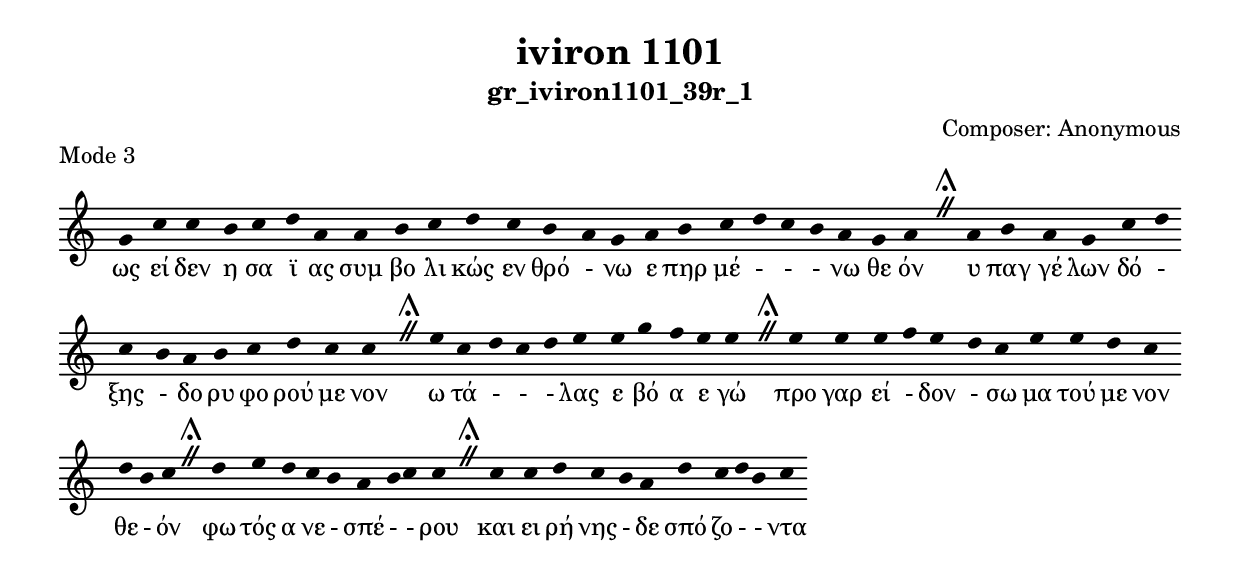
\include "gregorian.ly"

	\header {
 	  title = "iviron 1101"
	  subtitle = "gr_iviron1101_39r_1"
	  composer = "Composer: Αnonymous"
	  piece = "Mode 3"
	}

	chant = {
	  g'4 c''4 c''4 b'4 c''4 d''4 a'4 a'4 b'4 c''4 d''4 c''4 b'4 a'4 g'4 a'4 b'4 c''4 d''4 c''4 b'4 a'4 g'4 a'4 \divisioMaior
 a'4 b'4 a'4 g'4 c''4 d''4 c''4 b'4 a'4 b'4 c''4 d''4 c''4 c''4 \divisioMaior
 e''4 c''4 d''4 c''4 d''4 e''4 e''4 g''4 f''4 e''4 e''4 \divisioMaior
 e''4 e''4 e''4 f''4 e''4 d''4 c''4 e''4 e''4 d''4 c''4 d''4 b'4 c''4 \divisioMaior
 d''4 e''4 d''4 c''4 b'4 a'4 b'4 c''4 c''4 \divisioMaior
 c''4 c''4 d''4 c''4 b'4 a'4 d''4 c''4 d''4 b'4 c''4\finalis
	}

	verba = \lyricmode {ως εί δεν η σα ϊ ας συμ βο λι κώς εν θρό - νω ε πηρ μέ -  -  - νω θε όν 
υ παγ γέ λων δό - ξης - δο ρυ φο ρού με νον 
ω τά -  -  - λας ε βό α ε γώ 
προ γαρ εί - δον - σω μα τού με νον θε - όν 
φω τός α νε - σπέ -  - ρου 
και ει ρή νης - δε σπό ζο -  - ντα 
	}


	\score {
	  \new Staff <<
	  \new Voice = "melody" \chant
	  \new Lyrics = "one" \lyricsto melody \verba
	  >>
	  \layout {
	    \context {
	      \Staff
	      \remove "Time_signature_engraver"
	      \remove "Bar_engraver"
	    }
	    \context {
	      \Voice
	      \remove "Stem_engraver"
	    }
	  }
	}